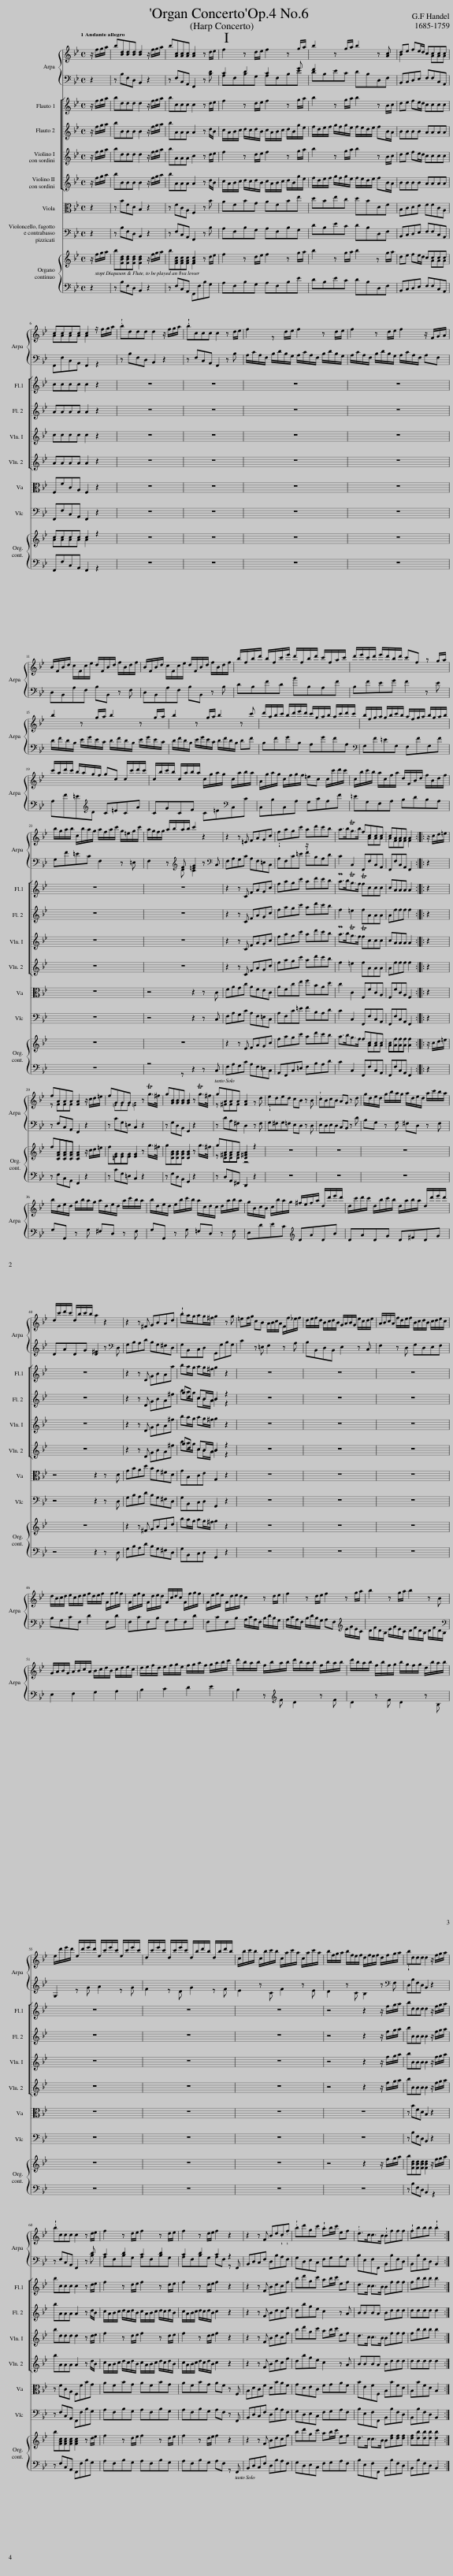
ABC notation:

X:1
%%score { 1 | ( 2 3 ) } [ 4 ( 5 6 ) 7 ( 8 9 ) ] 10 11 { ( 12 15 ) | ( 13 14 ) }
L:1/8
Q:1/4=92
M:4/4
I:linebreak $
K:Bb
V:1 treble
V:2 bass
V:3 bass
V:4 treble
V:5 treble
V:6 treble
V:7 treble
V:8 treble
V:9 treble
V:10 alto
V:11 bass
V:12 treble
V:15 treble
V:13 bass
V:14 bass
V:1
 z/ f/g/a/ | b[Bd][Bd][Bd] [Bd]2 z/ f/g/a/ | b[Ac][Ac][Ac] [Ac]2 z d/e/ | f2 z d/e/ f2 z g/a/ | b2 z g/a/ b2 z [Ac] | %5
 de fe/d/ cccc |$ cccc c2 z/ f/g/a/ | !wedge!.bddd d2 z/ f/g/a/ | !wedge!.bccc c2 z d/e/ | f2 z d/e/ f2 z d/e/ | %10
 f2 z d/e/ f2 z/ F/G/A/ |$ B/F/B/d/ c/F/c/e/ d/F/B/d/ f/B/d/f/ | B/F/B/d/ c/F/c/e/ d/F/B/d/ f/B/d/f/ | b/f/b/d'/ b/f/c'/e'/ d'/f/b/d'/ c'/f/a/c'/ | d'/e'/c'/d'/ e'/d'/b/d'/ c'f z g/a/ |$ %15
 b2 z g/a/ b2 z g/a/ | b2 z g/a/ b2 z c' | d'/a/b/c'/ b/d'/e'/d'/ c'/g/a/b/ a/c'/d'/c'/ | b/f/g/a/ g/b/c'/b/ a/f/g/a/ b/g/a/b/ |$ c'/a/d'/c'/ b/a/g/f/ gc c/c'/d'/c'/ | %20
 c/b/c'/b/ c/a/b/a/ c/g/a/g/ c/a/b/a/ | A/g/a/g/ c/f/g/f/ =ec c/c'/d'/c'/ | c/b/c'/b/ a/c/f/a/ d/F/B/d/ f/B/d/f/ |$ b/g/a/b/ c/b/a/g/ a/f/a/c'/ g/=e/g/c'/ | a/g/f/g/ a/b/a/b/ c'2 z2 | %25
 z2 z =E FAGc | !wedge!.fagc' ad'c'b | a>bTg>b fccc | cAAA A2 :: z/ c/d/=e/ |$ %30
 fAAA [FA]2 z/ c/d/=e/ | fGGG [=EG]2 z Tg/>^f/ | g[GB][GB][GB] [GB]2 z Tg/>^f/ | gAAA [FA]2 z d | !wedge!.eded cB z B | %35
 !wedge!.cBcB AG z d | g/d/e/d/ g/b/a/g/ a/d/e/d/ a/c'/b/a/ |$ b/d/e/d/ g/b/a/g/ a/d/e/d/ a/c'/b/a/ | b/d/e/d/ e/b/c'/b/ a/c/d/c/ d/a/b/a/ | g/B/c/B/ c/b/a/g/ ^f/e/f/a/ d/d'/e'/d'/ | %40
 d/c'/d'/c'/ d/b/c'/b/ d/a/b/a/ d/d'/e'/d'/ |$ d/c'/d'/c'/ d/b/c'/b/ a2 z2 | z2 z ^F GBAd | !wedge!.ba/g/ag/^f/ g2 z g | =ef/g/ cB A/B/c/A/ F/f/_e/f/ | %45
 d/e/f/d/ B/c/d/B/ G/A/B/G/ e/c/d/e/ | A/B/c/A/ f/d/e/f/ B/c/d/B/ c/d/e/c/ |$ d/B/c/d/ e/c/d/e/ f/d/e/f/ F/f/g/f/ | F/e/f/e/ F/d/e/d/ F/c/d/c/ F/f/g/f/ | F/e/f/e/ F/d/e/d/ c2 z d/e/ | %50
 f2 z d/e/ f2 z g/a/ | b2 z g/a/ b2 z B |$ G/A/B/G/ A/B/c/A/ B/c/d/B/ c/d/e/c/ | d/e/f/d/ e/f/g/e/ f/g/a/f/ g/a/b/c'/ | d'/b/a/b/ f/b/a/b/ d'/b/a/b/ f/b/a/b/ | %55
 d'/b/a/b/ f/b/f/g/ b/g/f/g/ d/b/a/b/ |$ e/d'/e'/d'/ e/d'/e'/d'/ e/c'/e'/c'/ e/c'/e'/c'/ | d/c'/e'/c'/ d/c'/e'/c'/ d/b/d'/b/ d/b/d'/b/ | c/b/c'/b/ c/b/c'/b/ c/a/c'/a/ c/a/c'/a/ | b/f/g/a/ b/f/e/f/ d/f/e/f/ d/f/g/a/ | %60
 !wedge!.bddd d2 z/ f/g/a/ |$ !wedge!.bccc c2 z d/e/ | f2 z d/e/ f2 z d/e/ | f2 z d/e/ f2 z2 | z2 z F Bd!wedge!.c!wedge!.f | %65
 !wedge!.bd'gc' !wedge!.ab/c'/ ef | !wedge!.d>cc>B !wedge!.Bfff | !wedge!.fbbb !wedge!.b2 :| %68
V:2
 z2 | z B,F,D, B,,2 z2 | z F,C,A,, F,,2 z [B,D] | C2 D2 C2 x G | F2 x2 x2 x x | %5
[I:staff -1] B2[I:staff +1] x2 x[I:staff -1] AAA |$ AAAA A2[I:staff +1] x2 | z B,F,D, B,,2 z2 | z F,C,A,, F,,2 z B, | A,/C/A,/F,/ B,/D/B,/G,/ A,/C/A,/F,/ B,/D/B,/G,/ | %10
 A,/C/A,/F,/ B,/D/B,/G,/ A,/C/A,/F,/ A,F, |$ D,B,,A,F, B,B,, z F, | D,B,,A,F, B,B,, z B, | DB,FD BB,A,F | B,FEG F2 z E |$ %15
 D/F/D/B,/ E/G/E/C/ D/F/D/B,/ E/G/E/C/ | D/F/D/B,/ E/G/E/C/ D/F/D/B,/ DF | B,FGB, A,GFA, |[K:bass] G,F=EG, F,FG,F |$ A,F=E[K:treble]D C=ECA | %20
 CGCF x4[K:bass] | x4 x4 | x4 x4 |$ G,F=EC F,2 z =E, | F,2 z[K:treble] D C2 z[K:bass] C, | %25
 F,A,G,C A,F,=E,C, | A,F,C=E z/ x7/2 | C2 C,2 F,,F,C,A,, |[I:staff -1] AFFF F2 ::[I:staff +1] z2 |$ %30
 z F,C,A,, F,,2 z2 | z CG,=E, C,2 z2 | z G,D,B,, G,,2 z2 | z DA,^F, D,2 z F, | G,^F,G,=F, E,D, z D, | %35
 E,D,E,D, C,B,, z D | B,G, z G, ^F,D, z F, |$ G,G,, z G, ^F,D, z F, | G,G,, z G, =F,D, z F, | E,DEC[K:treble] DADB | %40
 DADG D^FDG |$ DADG [D^F]2 z[K:bass] D, | G,B,A,D B,G,^F,D, | G,B,,C,D, G,,G,B,G, | C2 z =E, F,2 z A, | %45
 B,B,,D,B,, E,2 z C, | F,2 z D, G,D,E,F, |$ B,G,CF, D2 F,D | F,CF,B, F,A,F,D | F,CF,B, A,/C/A,/F,/ B,/D/B,/G,/ | %50
 A,/C/A,/F,/ B,/D/B,/G,/ A,F,[K:treble] E/G/E/C/ | D/F/D/B,/ E/G/E/C/ D/F/D/B,/ D/F/D/B,/ |$[K:bass] E,2 F,2 G,2 A,2 | B,2 C2 D2 E2 | B,2 z[K:treble] F D2 z F | %55
 D2 z F D2 z B, |$ G,2 x G A2 x G | F2 x D G2 x F | E2 z C F2 z E | D2 z C B,2 z[K:bass] F, | %60
 D,B,F,D, B,,2 z2 |$ z F,C,A,, F,,2 z D | C2 D2 C2 D2 | C2 D2 C2 z2 | B,,D,C,F, D,B,A,F, | %65
 G,D,E,C, F,G,A,F, | B,E,F,F,, B,,B,F,D, | B,,B,F,D, B,,2 :| %68
V:3
 x2 | x8 | x4 x2 x2 | A,F,B,G, A,F,B,E | DB,EC DB,D,F, | %5
 B,,C,D,E, F,F,C,A,, |$ F,,F,C,A,, F,,2 z2 | x8 | x8 | x8 | %10
 x7 x/ x/ |$ x8 | x8 | x8 | x8 |$ %15
 x8 | x8 | x8 |[K:bass] x8 |$ x3[K:treble] x5 | %20
 x4 C=E[K:bass]C,C | C,B,C,A, G,CA,F | =EG,F,A, B,DB,A, |$ x8 | x3[K:treble] F [=EG]2 x[K:bass] x | %25
 x8 | x4 FB,A,D | x5[I:staff -1] [Ac]AA |[I:staff +1] F,,F,C,A,, F,,2 :: x2 |$ %30
 x[I:staff -1] FFF x4 | x =EEE x4 | x8 | x ^FFF x4 | x8 | %35
 x8 | x8 |$ x8 | x8 | x4[I:staff +1][K:treble] x4 | %40
 x8 |$ x7[K:bass] x | x8 | x8 | x9/2 x7/2 | %45
 x8 | x8 |$ x8 | x8 | x8 | %50
 x6[K:treble] x2 | x8 |$[K:bass] x8 | x8 | x3[K:treble] x5 | %55
 x8 |$ x2 z x3 z x | x2 z x3 z x | x8 | x7[K:bass] x | %60
 x8 |$ x7 B, | A,F,B,G, A,F,B,G, | A,F,B,G, A,F, z F,, | x8 | %65
 x8 | x8 | x6 :| %68
V:4
 z/ f/g/a/ | bddd d2 z/ f/g/a/ | bccc c2 z d/e/ | f2 z d/e/ f2 z g/a/ | b2 z g/a/ b2 z B/c/ | %5
 de fe/d/ cccc |$ cccc c2 z2 | z8 | z8 | z8 | %10
 z8 |$ z8 | z8 | z8 | z8 |$ %15
 z8 | z8 | z8 | z8 |$ z8 | %20
 z8 | z8 | z8 |$ z8 | z8 | %25
 z2 z C FAGc | fagc' ad'c'b | Pa>bTg>f Tfccc | cAAA A2 :: z2 |$ %30
 z8 | z8 | z8 | z8 | z8 | %35
 z8 | z8 |$ z8 | z8 | z8 | %40
 z8 |$ z8 | z2 z D GBAa | ba/g/ ag/^f/ g2 z2 | z8 | %45
 z8 | z8 |$ z8 | z8 | z8 | %50
 z8 | z8 |$ z8 | z8 | z8 | %55
 z8 |$ z8 | z8 | z8 | z4 z2 z/ f/g/a/ | %60
 bddd d2 z/ f/g/a/ |$ bccc c2 z d/e/ | f2 z d/e/ f2 z d/e/ | f2 z d/e/ f2 z2 | z2 z F Bdcf | %65
 bd'gc' ab/c'/ ef | d>c c>B Bfff | fbbb b2 :| %68
V:5
 z/ f/g/a/ | bBBB B2 z/ f/g/a/ | bAAA A2 z d/B/ | c/A/B/c/ d/c/d/B/ c/A/B/c/ d/B/g/e/ | f/d/e/f/ g/f/g/e/ f/e/d/e/ fB/A/ | %5
 BBBB AAAA |$ AAAA A2 z2 | z8 | z8 | z8 | %10
 z8 |$ z8 | z8 | z8 | z8 |$ %15
 z8 | z8 | z8 | z8 |$ z8 | %20
 z8 | z8 | z8 |$ z8 | z8 | %25
 z2 z C FAGc | fagc' ad'c'b | f2 =e2 fAAA | Afff f2 :: z2 |$ %30
 z8 | z8 | z8 | z8 | z8 | %35
 z8 | z8 |$ z8 | z8 | z8 | %40
 z8 |$ z8 | z2 z D GBA^f | gd cB/A/ B2 z2 | z8 | %45
 z8 | z8 |$ z8 | z8 | z8 | %50
 z8 | z8 |$ z8 | z8 | z8 | %55
 z8 |$ z8 | z8 | z8 | z4 z2 z/ f/g/a/ | %60
 bBBB B2 z/ f/g/a/ |$ bAAA A2 z d/B/ | c/A/B/c/ d/c/d/B/ c/A/B/c/ d/c/d/B/ | c/A/B/c/ d/c/d/B/ c2 z2 | z2 z F Bdcf | %65
 dbge c2 z A | BBBA Bddd | dddd d2 :| %68
V:6
 x2 | x8 | x8 | x8 | x8 | %5
 x8 |$ x8 | x8 | x8 | x8 | %10
 x8 |$ x8 | x8 | x8 | x8 |$ %15
 x8 | x8 | x8 | x8 |$ x8 | %20
 x8 | x8 | x8 |$ x8 | x8 | %25
 x8 | x8 | x8 | x6 :: x2 |$ %30
 x8 | x8 | x8 | x8 | x8 | %35
 x8 | x8 |$ x8 | x8 | x8 | %40
 x8 |$ x8 | x8 | ba/g/ cB/A/ B2 z2 | x8 | %45
 x8 | x8 |$ x8 | x8 | x8 | %50
 x8 | x8 |$ x8 | x8 | x8 | %55
 x8 |$ x8 | x8 | x8 | x8 | %60
 x8 |$ x8 | x8 | x8 | x8 | %65
 x8 | x8 | x6 :| %68
V:7
 z/ f/g/a/ | bddd d2 z/ f/g/a/ | bAAA c2 z d/e/ | f2 z d/e/ f2 z g/a/ | b2 z g/a/ b2 z B/c/ | %5
 de fe/d/ cccc |$ cccc c2 z2 | z8 | z8 | z8 | %10
 z8 |$ z8 | z8 | z8 | z8 |$ %15
 z8 | z8 | z8 | z8 |$ z8 | %20
 z8 | z8 | z8 |$ z8 | z8 | %25
 z2 z C FAGc | fagc' ad'c'b | Pa>bTg>f Tfccc | cAAA A2 :: z2 |$ %30
 z8 | z8 | z8 | z8 | z8 | %35
 z8 | z8 |$ z8 | z8 | z8 | %40
 z8 |$ z8 | z2 z D GBA^f | ba/g/ ag/^f/ g2 z2 | z8 | %45
 z8 | z8 |$ z8 | z8 | z8 | %50
 z8 | z8 |$ z8 | z8 | z8 | %55
 z8 |$ z8 | z8 | z8 | z4 z2 z/ f/g/a/ | %60
 bBBB B2 z/ f/g/a/ |$ bddd d2 z d/e/ | f2 z d/e/ f2 z d/e/ | f2 z d/e/ f2 z2 | z2 z F Bdcf | %65
 bd'gc' ab/c'/ ef | d>c c>B Bfff | fbbb b2 :| %68
V:8
 z/ f/g/a/ | bBBB B2 z/ f/g/a/ | bAAA A2 z d/B/ | c/A/B/c/ d/c/d/B/ c/A/B/c/ d/B/g/e/ | f/d/e/f/ g/f/g/e/ f/e/d/e/ fB/A/ | %5
 BBBB AAAA |$ AAAA A2 z2 | z8 | z8 | z8 | %10
 z8 |$ z8 | z8 | z8 | z8 |$ %15
 z8 | z8 | z8 | z8 |$ z8 | %20
 z8 | z8 | z8 |$ z8 | z8 | %25
 z2 z C FAGc | fagc' ad'c'b | f2 =e2 fAAA | Afff f2 :: z2 |$ %30
 z8 | z8 | z8 | z8 | z8 | %35
 z8 | z8 |$ z8 | z8 | z8 | %40
 z8 |$ z8 | z2 z D GBA^f | gd cB/A/ B2 z2 | z8 | %45
 z8 | z8 |$ z8 | z8 | z8 | %50
 z8 | z8 |$ z8 | z8 | z8 | %55
 z8 |$ z8 | z8 | z8 | z4 z2 z/ f/g/a/ | %60
 bBBB B2 z/ f/g/a/ |$ bAAA A2 z d/B/ | c/A/B/c/ d/c/d/B/ c/A/B/c/ d/c/d/B/ | c/A/B/c/ d/c/d/B/ c2 z2 | z2 z F Bdcf | %65
 dbge c2 z A | BBBA Bddd | dddd d2 :| %68
V:9
 x2 | x8 | x8 | x8 | x8 | %5
 x8 |$ x8 | x8 | x8 | x8 | %10
 x8 |$ x8 | x8 | x8 | x8 |$ %15
 x8 | x8 | x8 | x8 |$ x8 | %20
 x8 | x8 | x8 |$ x8 | x8 | %25
 x8 | x8 | x8 | x6 :: x2 |$ %30
 x8 | x8 | x8 | x8 | x8 | %35
 x8 | x8 |$ x8 | x8 | x8 | %40
 x8 |$ x8 | x8 | ba/g/ cB/A/ B2 z2 | x8 | %45
 x8 | x8 |$ x8 | x8 | x8 | %50
 x8 | x8 |$ x8 | x8 | x8 | %55
 x8 |$ x8 | x8 | x8 | x8 | %60
 x8 |$ x8 | x8 | x8 | x8 | %65
 x8 | x8 | x6 :| %68
V:10
 z2 | z BFD B,2 z2 | z FCA, F,2 z B | AFBG AFBe | dBec dBDF | %5
 B,CDE FFCA, |$ F,FCA, F,2 z2 | z8 | z8 | z8 | %10
 z8 |$ z8 | z8 | z8 | z8 |$ %15
 z8 | z8 | z8 | z8 |$ z8 | %20
 z8 | z8 | z8 |$ z8 | z4 z2 z C | %25
 FAGc AFEC | AFce fBAd | c2 C2 F,FCA, | F,FCA, F,2 :: z2 |$ %30
 z8 | z8 | z8 | z8 | z8 | %35
 z8 | z8 |$ z8 | z8 | z8 | %40
 z8 |$ z4 z2 z D | GBAd BG^FD | GB,CE G,2 z2 | z8 | %45
 z8 | z8 |$ z8 | z8 | z8 | %50
 z8 | z8 |$ z8 | z8 | z8 | %55
 z8 |$ z8 | z8 | z8 | z8 | %60
 z BFD B,2 z2 |$ z FCA, F,FBG | AFBG AFBG | AFBG AF z F, | B,DCF DBAF | %65
 GDEC FGAF | BEFF, B,BFD | B,BFD B,2 :| %68
V:11
 z2 | z B,F,D, B,,2 z2 | z F,C,A,, F,,2 z B, | A,F,B,G, A,F,B,G, | DB,EC DB,D,F, | %5
 B,,C,D,E, F,F,C,A,, |$ F,,F,C,A,, F,,2 z2 | z8 | z8 | z8 | %10
 z8 |$ z8 | z8 | z8 | z8 |$ %15
 z8 | z8 | z8 | z8 |$ z8 | %20
 z8 | z8 | z8 |$ z8 | z4 z2 z C, | %25
 F,A,G,C A,F,=E,C, | A,F,C=E FB,A,D | C2 C,2 F,,F,C,A,, | F,,F,C,A,, F,,2 :: z2 |$ %30
 z8 | z8 | z8 | z8 | z8 | %35
 z8 | z8 |$ z8 | z8 | z8 | %40
 z8 |$ z4 z2 z D, | G,B,A,D B,G,^F,D, | G,B,,C,D, G,,2 z2 | z8 | %45
 z8 | z8 |$ z8 | z8 | z8 | %50
 z8 | z8 |$ z8 | z8 | z8 | %55
 z8 |$ z8 | z8 | z8 | z8 | %60
 z B,F,D, B,,2 z2 |$ z F,C,A,, F,,F,B,G, | A,F,B,G, A,F,B,G, | A,F,B,G, A,F, z F,, | B,,D,C,F, D,B,A,F, | %65
 G,D,E,C, F,G,A,F, | B,E,F,F,, B,,B,F,D, | B,,B,F,D, B,,2 :| %68
V:12
 z/ f/g/a/ | b[FBd][FBd][FBd] [FBd]2 z/ f/g/a/ | b[FAc][FAc][FAc] [FAc]2 z d/e/ | f2 z d/e/ f2 z g/a/ | b2 z g/a/ b2 z g/a/ | %5
 de fe/d/ cccc |$ cccc c2 x/ x/ x/ x/ | z8 | z8 | z8 | %10
 z8 |$ z8 | z8 | z8 | z8 |$ %15
 z8 | z8 | z8 | z8 |$ z8 | %20
 z8 | z8 | z8 |$ z8 | z8 | %25
 z2 z E FAGc | fagc' ad'c'b | a>bg>f fccc | cAAA f2 :: z/ c/d/=e/ |$ %30
 f[CA][CA][CA] [CFA]2 z/ c/d/=e/ | fGGG [EG]2 z g/>^f/ | g[DGB][DGB][DGB] [DGB]2 z g/>^f/ | gAAA [D^FA]2 z2 | z8 | %35
 z8 | z8 |$ z8 | z8 | z8 | %40
 z8 |$ z8 | z2 z ^F GBAd | ba/g/ ag/^f/ g2 z2 | z8 | %45
 z8 | z8 |$ z8 | z8 | z8 | %50
 z8 | z8 |$ z8 | z8 | z8 | %55
 z8 |$ z8 | z8 | z8 | z4 z2 z/ f/g/a/ | %60
 b[FBd][FBd][FBd] [FBd]2 z/ f/g/a/ |$ b[FAc][FAc][FAc] [FAc]2 z d/e/ | f2 z d/e/ f2 z d/e/ | f2 z d/e/ f2 z2 | z2 z F Bdcf | %65
 bd'gc' ab/c'/ ef | d>c c>B B[df][df][df] | [df][db][db][db] [db]2 :| %68
V:13
 z2 | z B,F,D, B,,2 z2 | z F,C,A,,[I:staff -1] F2[I:staff +1] x2 | x2 x2 x2 x x | x2 x2 x2 x x | %5
 x2 x2 x[I:staff -1] AAA |$ AAAA A2[I:staff +1] z2 | z8 | z8 | z8 | %10
 z8 |$ z8 | z8 | z8 | z8 |$ %15
 z8 | z8 | z8 | z8 |$ z8 | %20
 z8 | z8 | z8 |$ z8 | z4 z2 z C, | %25
 F,A,G,C A,F,=E,C, | A,,F,,C,=E, x x x2 | C2 C,2 F,,F,C,A,, |[I:staff -1] Afff A2 ::[I:staff +1] z2 |$ %30
 z F,C,A,, F,,2 z2 | z CG,=E, C,2 z2 | z G,D,B,, G,,2 z2 | z D,A,,^F,, D,,2 z2 | z8 | %35
 z8 | z8 |$ z8 | z8 | z8 | %40
 z8 |$ z4 z2 z D, | G,B,A,D B,G,^F,D, | G,B,,C,D, G,,2 z2 | z8 | %45
 z8 | z8 |$ z8 | z8 | z8 | %50
 z8 | z8 |$ z8 | z8 | z8 | %55
 z8 |$ z8 | z8 | z8 | z8 | %60
 z B,F,D, B,,2 z2 |$ z F,C,A,, F,,F,B,G, | x2 x2 x2 x2 | x2 x2 x2 x2 | B,,D,C,F, D,B,A,F, | %65
 G,D,E,C, F,G,A,F, | B,E,F,F,, B,,B,F,D, | B,,B,F,D, B,,2 :| %68
V:14
 x2 | x8 | x4 F,,F,B,G, | A,F,B,G, A,F,B,E | DB,EC DB,D,F, | %5
 B,,C,D,E, F,F,C,A,, |$ F,,F,C,A,, F,,2 z2 | x8 | x8 | x8 | %10
 x8 |$ x8 | x8 | x8 | x8 |$ %15
 x8 | x8 | x8 | x8 |$ x8 | %20
 x8 | x8 | x8 |$ x8 | x3 z x4 | %25
 x8 | x4 F,B,A,D | x5[I:staff -1] [Ac]AA |[I:staff +1] F,,F,C,A,, F,,2 :: x2 |$ %30
 x[I:staff -1] FFF x4 | x =EEE x4 | x8 | x ^FFF x4 | x8 | %35
 x8 | x8 |$ x8 | x8 | x8 | %40
 x8 |$ x8 | x8 | x8 | x8 | %45
 x8 | x8 |$ x8 | x8 | x8 | %50
 x8 | x8 |$ x8 | x8 | x8 | %55
 x8 |$ x8 | x8 | x8 | x8 | %60
 x7[I:staff +1] x |$ x7 x | A,F,B,G, A,F,B,G, | A,F,B,G, A,F, z F,, | x8 | %65
 x8 | x8 | x6 :| %68
V:15
 x2 | x8 | x8 | x8 | x8 | %5
 x8 |$ x8 | x8 | x8 | x8 | %10
 x8 |$ x8 | x8 | x8 | x8 |$ %15
 x8 | x8 | x8 | x8 |$ x8 | %20
 x8 | x8 | x8 |$ x8 | x8 | %25
 x8 | x8 | x8 | x6 :: x2 |$ %30
 x8 | x8 | x8 | z DDD z4 | x8 | %35
 x8 | x8 |$ x8 | x8 | x8 | %40
 x8 |$ x8 | x8 | x8 | x8 | %45
 x8 | x8 |$ x8 | x8 | x8 | %50
 x8 | x8 |$ x8 | x8 | x8 | %55
 x8 |$ x8 | x8 | x8 | x8 | %60
 x8 |$ x8 | x8 | x8 | x8 | %65
 x8 | x8 | x6 :| %68
